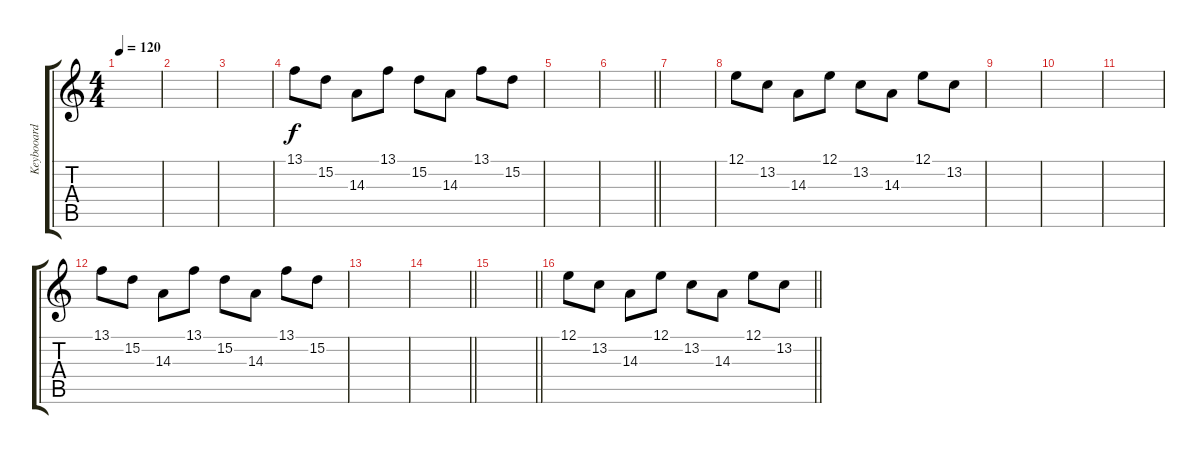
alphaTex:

\track ("Keybooard back" "Keybooard ") {instrument lead2sawtooth}
\staff {score tabs}
\tuning (E4 B3 G3 D3 A2 E2) {hide}
\ts (4 4)
\tempo 120
\clef g2
\ks c
|
|
|
13.1.8 15.2.8 14.3.8 13.1.8 15.2.8 14.3.8 13.1.8 15.2.8 |
|
\barLineRight lightlight
|
|
12.1.8 13.2.8 14.3.8 12.1.8 13.2.8 14.3.8 12.1.8 13.2.8 |
|
|
|
13.1.8 15.2.8 14.3.8 13.1.8 15.2.8 14.3.8 13.1.8 15.2.8 |
|
\barLineRight lightlight
|
\barLineRight lightlight
|
\barLineRight lightlight
12.1.8 13.2.8 14.3.8 12.1.8 13.2.8 14.3.8 12.1.8 13.2.8
